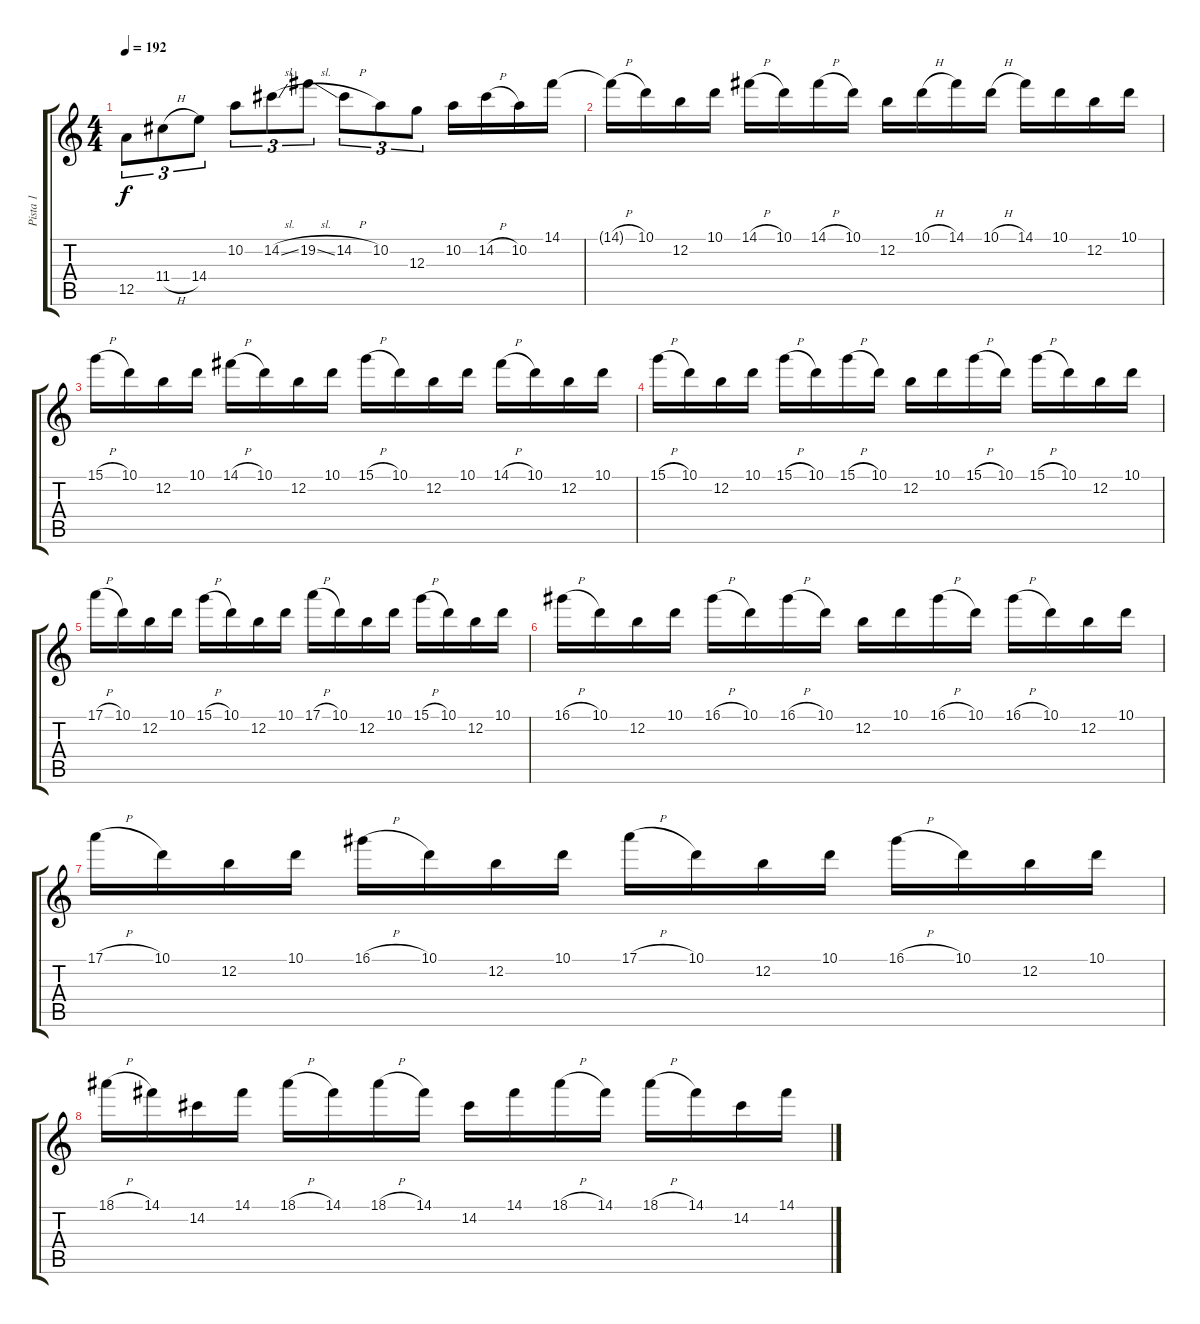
\track ("Pista 1" "Pista 1") {instrument distortionguitar}
\staff {score tabs}
\tuning (E4 B3 G3 D3 A2 E2) {hide}
\ts (4 4)
\tempo 192
\clef g2
\ks c
12.5.8{tu (3 2) dy f} 11.4{h}.8{tu (3 2)} 14.4.8{tu (3 2)} 10.2.8{tu (3 2)} 14.2{sl}.8{tu (3 2)} 19.2{sl}.8{tu (3 2)} 14.2{h}.8{tu (3 2)} 10.2.8{tu (3 2)} 12.3.8{tu (3 2)} 10.2.16 14.2{h}.16 10.2.16 14.1.16 |
14.1{h t}.16 10.1.16 12.2.16 10.1.16 14.1{h}.16 10.1.16 14.1{h}.16 10.1.16 12.2.16 10.1{h}.16 14.1.16 10.1{h}.16 14.1.16 10.1.16 12.2.16 10.1.16 |
15.1{h}.16 10.1.16 12.2.16 10.1.16 14.1{h}.16 10.1.16 12.2.16 10.1.16 15.1{h}.16 10.1.16 12.2.16 10.1.16 14.1{h}.16 10.1.16 12.2.16 10.1.16 |
15.1{h}.16 10.1.16 12.2.16 10.1.16 15.1{h}.16 10.1.16 15.1{h}.16 10.1.16 12.2.16 10.1.16 15.1{h}.16 10.1.16 15.1{h}.16 10.1.16 12.2.16 10.1.16 |
17.1{h}.16 10.1.16 12.2.16 10.1.16 15.1{h}.16 10.1.16 12.2.16 10.1.16 17.1{h}.16 10.1.16 12.2.16 10.1.16 15.1{h}.16 10.1.16 12.2.16 10.1.16 |
16.1{h}.16 10.1.16 12.2.16 10.1.16 16.1{h}.16 10.1.16 16.1{h}.16 10.1.16 12.2.16 10.1.16 16.1{h}.16 10.1.16 16.1{h}.16 10.1.16 12.2.16 10.1.16 |
17.1{h}.16 10.1.16 12.2.16 10.1.16 16.1{h}.16 10.1.16 12.2.16 10.1.16 17.1{h}.16 10.1.16 12.2.16 10.1.16 16.1{h}.16 10.1.16 12.2.16 10.1.16 |
18.1{h}.16 14.1.16 14.2.16 14.1.16 18.1{h}.16 14.1.16 18.1{h}.16 14.1.16 14.2.16 14.1.16 18.1{h}.16 14.1.16 18.1{h}.16 14.1.16 14.2.16 14.1.16
